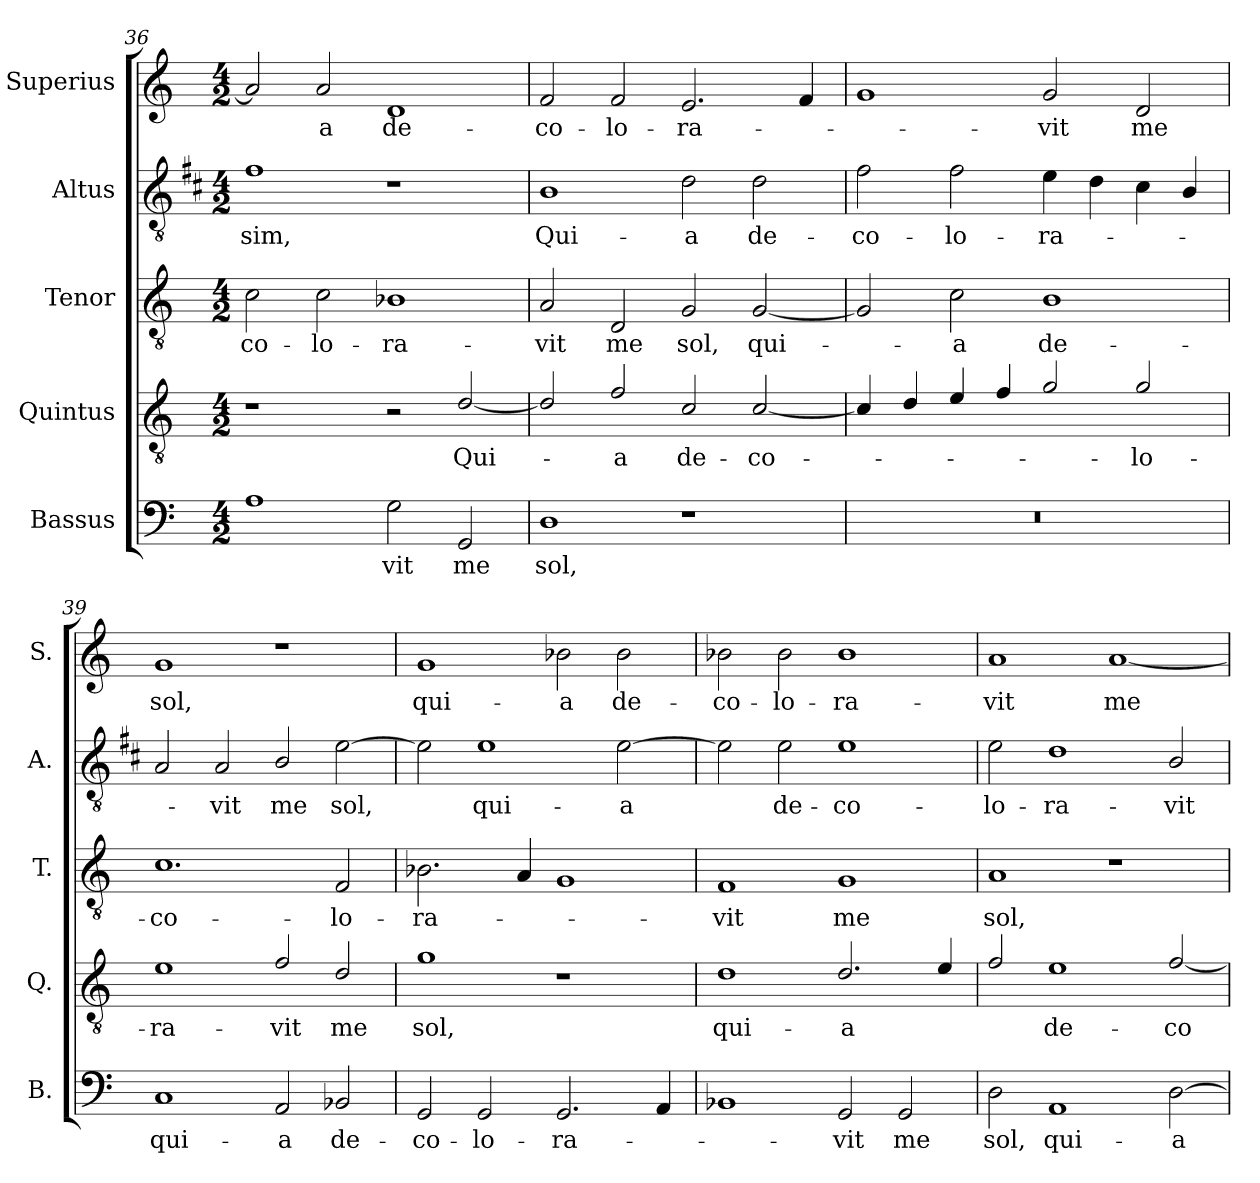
**kern	**text	**kern	**text	**kern	**text	**kern	**text	**kern	**text
*part5	*part5	*part4	*part4	*part3	*part3	*part2	*part2	*part1	*part1
*staff5	*staff5	*staff4	*staff4	*staff3	*staff3	*staff2	*staff2	*staff1	*staff1
*I"Bassus	*	*I"Quintus	*	*I"Tenor	*	*I"Altus	*	*I"Superius	*
*I'B.	*	*I'Q.	*	*I'T.	*	*I'A.	*	*I'S.	*
!!LO:LB:g=z
*clefF4	*	*clefGv2	*	*clefGv2	*	*clefGv2	*	*clefG2	*
*	*	*ITrd8c14	*	*	*	*ITrd1c2	*	*	*
*k[]	*	*k[]	*	*k[]	*	*k[]	*	*k[]	*
*M4/2	*	*M4/2	*	*M4/2	*	*M4/2	*	*M4/2	*
=36	=36	=36	=36	=36	=36	=36	=36	=36	=36
!	!	!	!	!	!LO:LY:b	!	!LO:LY:b	!	!
1A	.	1r	.	2c\	-co-	1e	sim,	2a/]	.
!	!	!	!	!	!LO:LY:b	!	!	!	!LO:LY:b
.	.	.	.	2c\	-lo-	.	.	2a/	-a
!	!LO:LY:b	!	!	!	!LO:LY:b	!	!	!	!LO:LY:b
2G\	-vit	2r	.	1B-X	-ra-	1r	.	1d	de-
!	!LO:LY:b	!	!LO:LY:b	!	!	!	!	!	!
2GG/	me	[2D/	Qui-	.	.	.	.	.	.
=37	=37	=37	=37	=37	=37	=37	=37	=37	=37
!	!LO:LY:b	!	!	!	!LO:LY:b	!	!LO:LY:b	!	!LO:LY:b
1D	sol,	2D/]	.	2A/	-vit	1A	Qui-	2f/	-co-
!	!	!	!LO:LY:b	!	!LO:LY:b	!	!	!	!LO:LY:b
.	.	2F/	-a	2D/	me	.	.	2f/	-lo-
!	!	!	!LO:LY:b	!	!LO:LY:b	!	!LO:LY:b	!	!LO:LY:b
1r	.	2C/	de-	2G/	sol,	2c\	-a	2.e/	-ra-
!	!	!	!LO:LY:b	!	!LO:LY:b	!	!LO:LY:b	!	!
.	.	[2C/	-co-	[2G/	qui-	2c\	de-	.	.
.	.	.	.	.	.	.	.	4f/	.
=38	=38	=38	=38	=38	=38	=38	=38	=38	=38
!	!	!	!	!	!	!	!LO:LY:b	!	!
0r	.	4C/]	.	2G/]	.	2e\	-co-	1g	.
.	.	4D/	.	.	.	.	.	.	.
!	!	!	!	!	!LO:LY:b	!	!LO:LY:b	!	!
.	.	4E/	.	2c\	-a	2e\	-lo-	.	.
.	.	4F/	.	.	.	.	.	.	.
!	!	!	!	!	!LO:LY:b	!	!LO:LY:b	!	!LO:LY:b
.	.	2G/	.	1B	de-	4d\	-ra-	2g/	-vit
.	.	.	.	.	.	4c\	.	.	.
!	!	!	!LO:LY:b	!	!	!	!	!	!LO:LY:b
.	.	2G/	-lo-	.	.	4B\	.	2d/	me
.	.	.	.	.	.	4A/	.	.	.
=39	=39	=39	=39	=39	=39	=39	=39	=39	=39
!	!LO:LY:b	!	!LO:LY:b	!	!LO:LY:b	!	!	!	!LO:LY:b
1C	qui-	1E	-ra-	1.c	-co-	2G/	.	1g	sol,
!	!	!	!	!	!	!	!LO:LY:b	!	!
.	.	.	.	.	.	2G/	-vit	.	.
!	!LO:LY:b	!	!LO:LY:b	!	!	!	!LO:LY:b	!	!
2AA/	-a	2F/	-vit	.	.	2A/	me	1r	.
!	!LO:LY:b	!	!LO:LY:b	!	!LO:LY:b	!	!LO:LY:b	!	!
2BB-X/	de-	2D/	me	2F/	-lo-	[2d\	sol,	.	.
!!LO:PB:g=z
=40	=40	=40	=40	=40	=40	=40	=40	=40	=40
!	!LO:LY:b	!	!LO:LY:b	!	!LO:LY:b	!	!	!	!LO:LY:b
2GG/	-co-	1G	sol,	2.B-X\	-ra-	2d\]	.	1g	qui-
!	!LO:LY:b	!	!	!	!	!	!LO:LY:b	!	!
2GG/	-lo-	.	.	.	.	1d	qui-	.	.
.	.	.	.	4A/	.	.	.	.	.
!	!LO:LY:b	!	!	!	!	!	!	!	!LO:LY:b
2.GG/	-ra-	1r	.	1G	.	.	.	2b-X\	-a
!	!	!	!	!	!	!	!LO:LY:b	!	!LO:LY:b
.	.	.	.	.	.	[2d\	-a	2b-\	de-
4AA/	.	.	.	.	.	.	.	.	.
=41	=41	=41	=41	=41	=41	=41	=41	=41	=41
!	!	!	!LO:LY:b	!	!LO:LY:b	!	!	!	!LO:LY:b
1BB-X	.	1D	qui-	1F	-vit	2d\]	.	2b-X\	-co-
!	!	!	!	!	!	!	!LO:LY:b	!	!LO:LY:b
.	.	.	.	.	.	2d\	de-	2b-\	-lo-
!	!LO:LY:b	!	!LO:LY:b	!	!LO:LY:b	!	!LO:LY:b	!	!LO:LY:b
2GG/	-vit	2.D/	-a	1G	me	1d	-co-	1b-	-ra-
!	!LO:LY:b	!	!	!	!	!	!	!	!
2GG/	me	.	.	.	.	.	.	.	.
.	.	4E/	.	.	.	.	.	.	.
=42	=42	=42	=42	=42	=42	=42	=42	=42	=42
!	!LO:LY:b	!	!	!	!LO:LY:b	!	!LO:LY:b	!	!LO:LY:b
2D\	sol,	2F/	.	1A	sol,	2d\	-lo-	1a	-vit
!	!LO:LY:b	!	!LO:LY:b	!	!	!	!LO:LY:b	!	!
1AA	qui-	1E	de-	.	.	1c	-ra-	.	.
!	!	!	!	!	!	!	!	!	!LO:LY:b
.	.	.	.	1r	.	.	.	[1a	me
!	!LO:LY:b	!	!LO:LY:b	!	!	!	!LO:LY:b	!	!
[2D\	-a	[2F/	-co-	.	.	2A/	-vit	.	.
=	=	=	=	=	=	=	=	=	=
*-	*-	*-	*-	*-	*-	*-	*-	*-	*-
